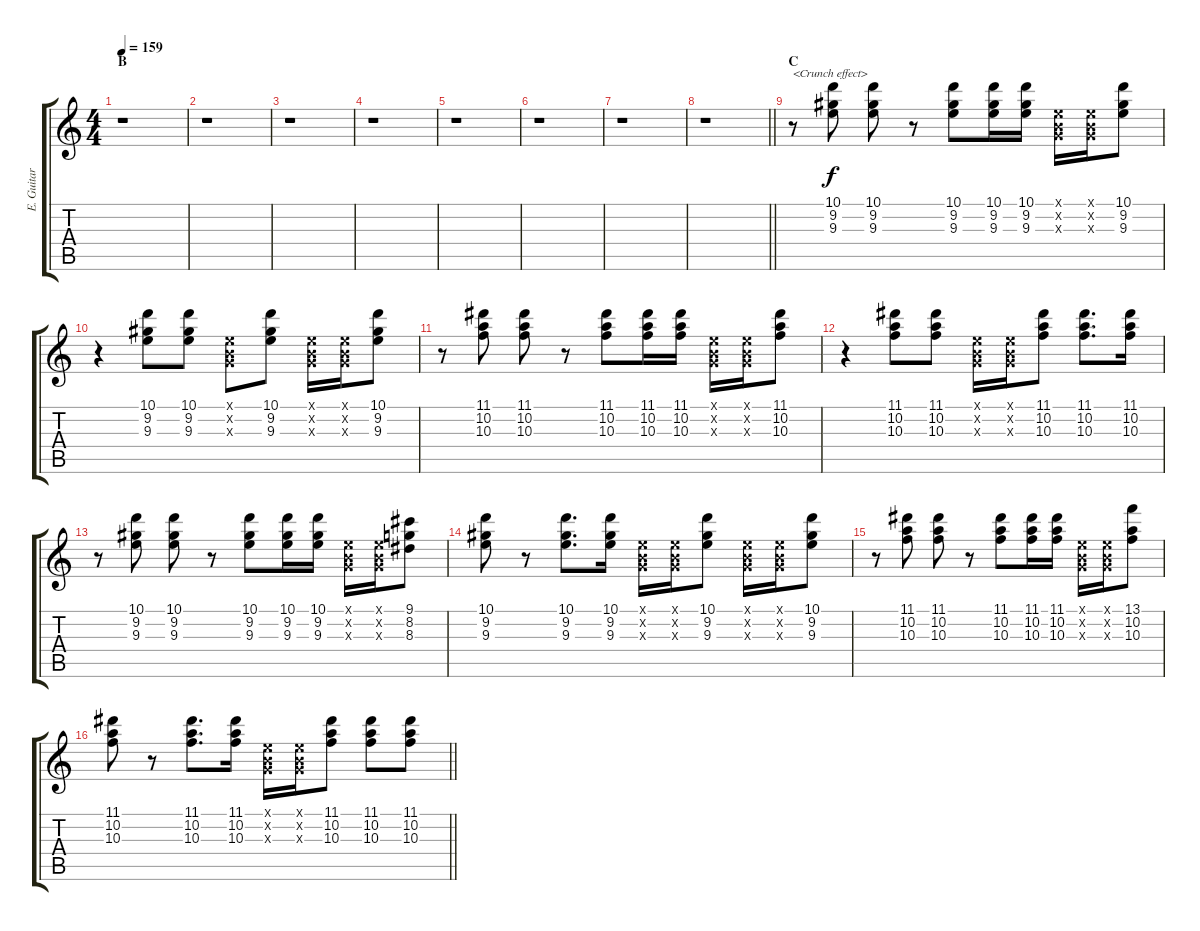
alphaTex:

\track ("E. Guitar IV" "E. Guitar ") {instrument electricguitarjazz}
\staff {score tabs}
\tuning (E4 B3 G3 D3 A2 E2) {hide}
\ts (4 4)
\section ("" "B")
\tempo 159
\clef g2
\ks c
r.1{dy f} |
r.1 |
r.1 |
r.1 |
r.1 |
r.1 |
r.1 |
\barLineRight lightlight
r.1 |
\section ("" "C")
r.8{txt "<Crunch effect>"} (10.1 9.2 9.3).8 (10.1 9.2 9.3).8 r.8 (10.1 9.2 9.3).8 (10.1 9.2 9.3).16 (10.1 9.2 9.3).16 (0.1{x} 0.2{x} 0.3{x}).16 (0.1{x} 0.2{x} 0.3{x}).16 (10.1 9.2 9.3).8 |
r.4 (10.1 9.2 9.3).8 (10.1 9.2 9.3).8 (0.1{x} 0.2{x} 0.3{x}).8 (10.1 9.2 9.3).8 (0.1{x} 0.2{x} 0.3{x}).16 (0.1{x} 0.2{x} 0.3{x}).16 (10.1 9.2 9.3).8 |
r.8 (11.1 10.2 10.3).8 (11.1 10.2 10.3).8 r.8 (11.1 10.2 10.3).8 (11.1 10.2 10.3).16 (11.1 10.2 10.3).16 (0.1{x} 0.2{x} 0.3{x}).16 (0.1{x} 0.2{x} 0.3{x}).16 (11.1 10.2 10.3).8 |
r.4 (11.1 10.2 10.3).8 (11.1 10.2 10.3).8 (0.1{x} 0.2{x} 0.3{x}).16 (0.1{x} 0.2{x} 0.3{x}).16 (11.1 10.2 10.3).8 (11.1 10.2 10.3).8{d} (11.1 10.2 10.3).16 |
r.8 (10.1 9.2 9.3).8 (10.1 9.2 9.3).8 r.8 (10.1 9.2 9.3).8 (10.1 9.2 9.3).16 (10.1 9.2 9.3).16 (0.1{x} 0.2{x} 0.3{x}).16 (0.1{x} 0.2{x} 0.3{x}).16 (9.1 8.2 8.3).8 |
(10.1 9.2 9.3).8 r.8 (10.1 9.2 9.3).8{d} (10.1 9.2 9.3).16 (0.1{x} 0.2{x} 0.3{x}).16 (0.1{x} 0.2{x} 0.3{x}).16 (10.1 9.2 9.3).8 (0.1{x} 0.2{x} 0.3{x}).16 (0.1{x} 0.2{x} 0.3{x}).16 (10.1 9.2 9.3).8 |
r.8 (11.1 10.2 10.3).8 (11.1 10.2 10.3).8 r.8 (11.1 10.2 10.3).8 (11.1 10.2 10.3).16 (11.1 10.2 10.3).16 (0.1{x} 0.2{x} 0.3{x}).16 (0.1{x} 0.2{x} 0.3{x}).16 (13.1 10.2 10.3).8 |
\barLineRight lightlight
(11.1 10.2 10.3).8 r.8 (11.1 10.2 10.3).8{d} (11.1 10.2 10.3).16 (0.1{x} 0.2{x} 0.3{x}).16 (0.1{x} 0.2{x} 0.3{x}).16 (11.1 10.2 10.3).8 (11.1 10.2 10.3).8 (11.1 10.2 10.3).8
